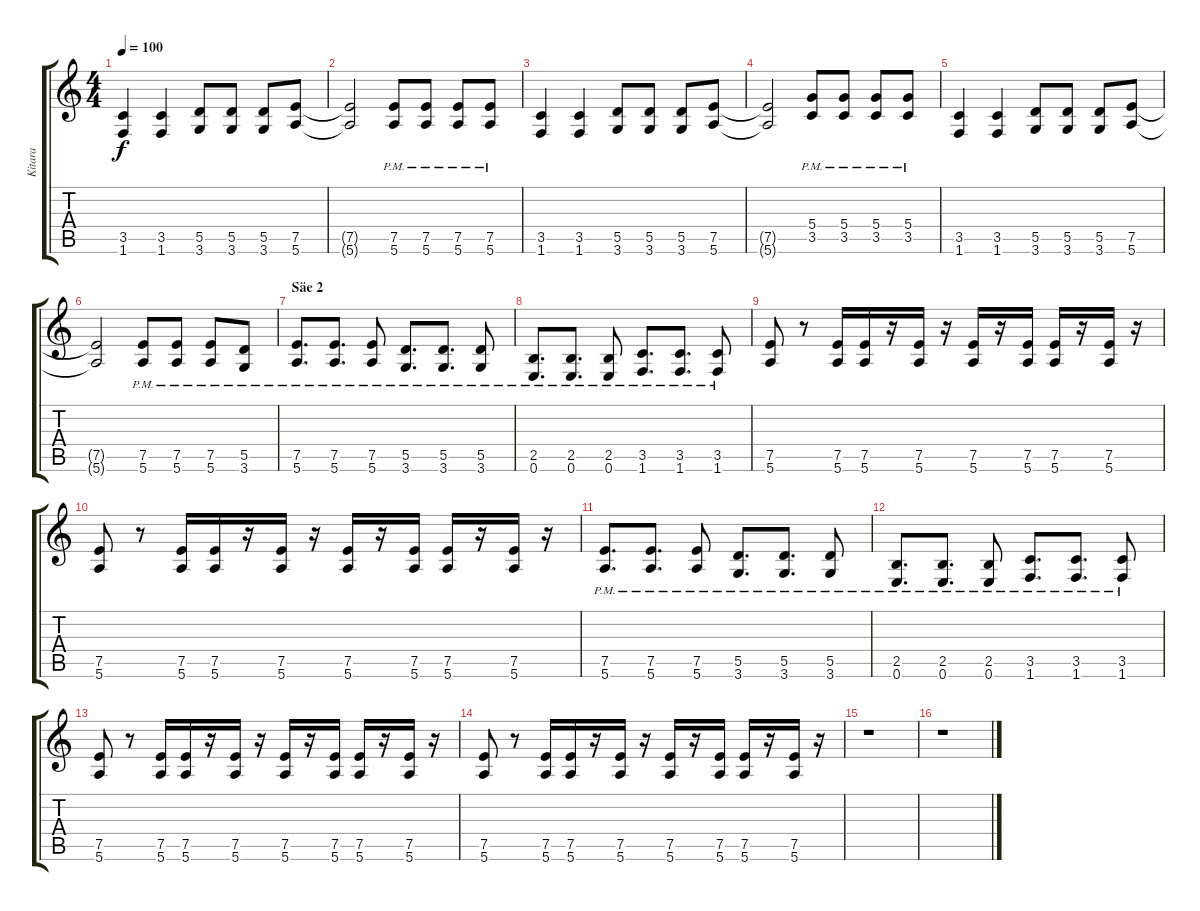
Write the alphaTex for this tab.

\track ("Kitara" "Kitara") {instrument overdrivenguitar}
\staff {score tabs}
\tuning (E4 B3 G3 D3 A2 E2) {hide}
\ts (4 4)
\tempo 100
\clef g2
\ks c
(3.5 1.6).4{dy f} (3.5 1.6).4 (5.5 3.6).8 (5.5 3.6).8 (5.5 3.6).8 (7.5 5.6).8 |
(7.5{t} 5.6{t}).2 (7.5{pm} 5.6{pm}).8 (7.5{pm} 5.6{pm}).8 (7.5{pm} 5.6{pm}).8 (7.5{pm} 5.6{pm}).8 |
(3.5 1.6).4 (3.5 1.6).4 (5.5 3.6).8 (5.5 3.6).8 (5.5 3.6).8 (7.5 5.6).8 |
(7.5{t} 5.6{t}).2 (5.4{pm} 3.5{pm}).8 (5.4{pm} 3.5{pm}).8 (5.4{pm} 3.5{pm}).8 (5.4{pm} 3.5{pm}).8 |
(3.5 1.6).4 (3.5 1.6).4 (5.5 3.6).8 (5.5 3.6).8 (5.5 3.6).8 (7.5 5.6).8 |
(7.5{t} 5.6{t}).2 (7.5{pm} 5.6{pm}).8 (7.5{pm} 5.6{pm}).8 (7.5{pm} 5.6{pm}).8 (5.5{pm} 3.6{pm}).8 |
\section ("" "Säe 2")
(7.5{pm} 5.6{pm}).8{d} (7.5{pm} 5.6{pm}).8{d} (7.5{pm} 5.6{pm}).8 (5.5{pm} 3.6{pm}).8{d} (5.5{pm} 3.6{pm}).8{d} (5.5{pm} 3.6{pm}).8 |
(2.5{pm} 0.6{pm}).8{d} (2.5{pm} 0.6{pm}).8{d} (2.5{pm} 0.6{pm}).8 (3.5{pm} 1.6{pm}).8{d} (3.5{pm} 1.6{pm}).8{d} (3.5{pm} 1.6{pm}).8 |
(7.5 5.6).8 r.8 (7.5 5.6).16 (7.5 5.6).16 r.16 (7.5 5.6).16 r.16 (7.5 5.6).16 r.16 (7.5 5.6).16 (7.5 5.6).16 r.16 (7.5 5.6).16 r.16 |
(7.5 5.6).8 r.8 (7.5 5.6).16 (7.5 5.6).16 r.16 (7.5 5.6).16 r.16 (7.5 5.6).16 r.16 (7.5 5.6).16 (7.5 5.6).16 r.16 (7.5 5.6).16 r.16 |
(7.5{pm} 5.6{pm}).8{d} (7.5{pm} 5.6{pm}).8{d} (7.5{pm} 5.6{pm}).8 (5.5{pm} 3.6{pm}).8{d} (5.5{pm} 3.6{pm}).8{d} (5.5{pm} 3.6{pm}).8 |
(2.5{pm} 0.6{pm}).8{d} (2.5{pm} 0.6{pm}).8{d} (2.5{pm} 0.6{pm}).8 (3.5{pm} 1.6{pm}).8{d} (3.5{pm} 1.6{pm}).8{d} (3.5{pm} 1.6{pm}).8 |
(7.5 5.6).8 r.8 (7.5 5.6).16 (7.5 5.6).16 r.16 (7.5 5.6).16 r.16 (7.5 5.6).16 r.16 (7.5 5.6).16 (7.5 5.6).16 r.16 (7.5 5.6).16 r.16 |
(7.5 5.6).8 r.8 (7.5 5.6).16 (7.5 5.6).16 r.16 (7.5 5.6).16 r.16 (7.5 5.6).16 r.16 (7.5 5.6).16 (7.5 5.6).16 r.16 (7.5 5.6).16 r.16 |
r.1 |
r.1
